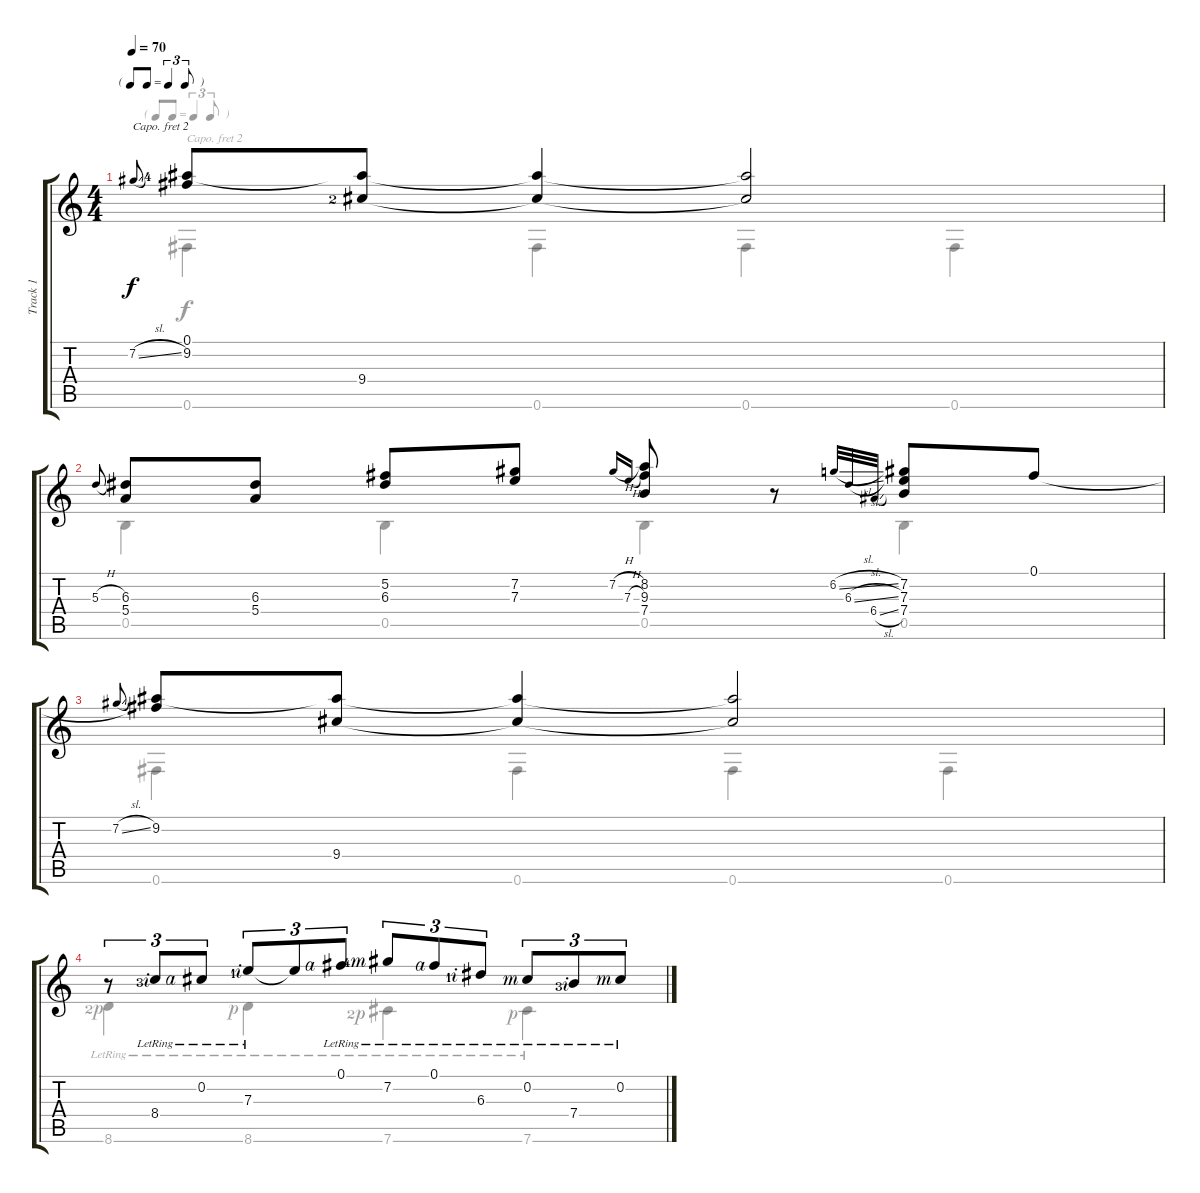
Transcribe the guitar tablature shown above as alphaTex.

\track ("Track 1" "Track 1") {instrument acousticguitarsteel}
\staff {score tabs}
\capo 2
\tuning (E4 B3 G3 D3 A2 E2) {hide}
\voice
\ts (4 4)
\tf triplet8th
\tempo 70
\clef g2
\ks c
7.2{sl}.8{gr onbeat dy f} (0.1{t} 9.2{lf 5}).8 (9.2{t} 9.4{lf 3}).8 (9.2{t} 9.4{t}).4 (9.2{t} 9.4{t}).2 |
5.3{h}.8{gr onbeat} (6.3 5.4).8 (6.3 5.4).8 (5.2 6.3).8 (7.2 7.3).8 7.2{h}.16{gr onbeat} 7.3{h}.16{gr onbeat} (8.2 9.3 7.4).8 r.8 6.2{sl}.32{gr onbeat} 6.3{sl}.32{gr onbeat} 6.4{sl}.32{gr onbeat} (7.2 7.3 7.4).8 0.1.8 |
7.2{sl}.8{gr onbeat} (0.1{t} 9.2).8 (9.2{t} 9.4).8 (9.2{t} 9.4{t}).4 (9.2{t} 9.4{t}).2 |
r.8{tu (3 2)} 8.4{lr lf 4 rf 2}.8{tu (3 2)} 0.2{lr rf 4}.8{tu (3 2)} 7.3{lr lf 2 rf 2}.8{tu (3 2)} 7.3{t}.8{tu (3 2)} 0.1{lr rf 4}.8{tu (3 2)} 7.2{lr lf 5 rf 3}.8{tu (3 2)} 0.1{lr rf 4}.8{tu (3 2)} 6.3{lr lf 2 rf 2}.8{tu (3 2)} 0.2{lr rf 3}.8{tu (3 2)} 7.4{lr lf 4 rf 2}.8{tu (3 2)} 0.2{lr rf 3}.8{tu (3 2)}
\voice
\clef g2
\ottava regular
\simile none
\ks c
0.6.4{dy f} 0.6.4 0.6.4 0.6.4 |
0.5.4 0.5.4 0.5.4 0.5.4 |
0.6.4 0.6.4 0.6.4 0.6.4 |
8.6{lr lf 3 rf 1}.4 8.6{lr rf 1}.4 7.6{lr lf 3 rf 1}.4 7.6{lr rf 1}.4
